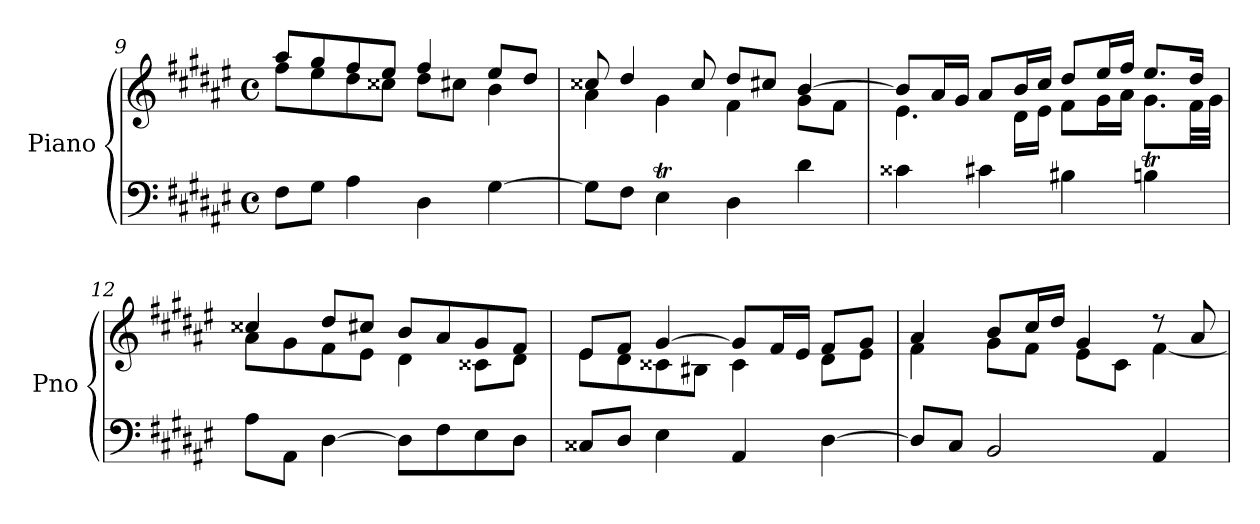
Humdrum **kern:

**kern	**kern
*part1	*part1
*staff2	*staff1
*I"Piano	*
*I'Pno	*
*clefF4	*clefG2
*k[f#c#g#d#a#e#]	*k[f#c#g#d#a#e#]
*M4/4	*M4/4
*met(c)	*met(c)
=9	=9
*	*^
8F#\L	8aa#/L	8ff#\L
8G#\J	8gg#/	8ee#\
4A#\	8ff#/	8dd#\
.	8ee#/J	8cc##X\J
4D#\	4ff#/	8dd#\L
.	.	8cc#X\J
[4G#\	8ee#/L	4b\
.	8dd#/J	.
=10	=10	=10
8G#\L]	8cc##X/	4a#\
8F#\J	4dd#/	.
4E#t\	.	4g#\
.	8cc##/	.
4D#\	8dd#/L	4f#\
.	8cc#X/J	.
4d#\	[4b/	8g#\L
.	.	8f#\J
=11	=11	=11
4c##X\	8b/L]	4.e#\
.	16a#/L	.
.	16g#/JJ	.
4c#X\	8a#/L	.
.	16b/L	16d#\LL
.	16cc#/JJ	16e#\JJ
4B#X\	8dd#/L	8f#\L
.	16ee#/L	16g#\L
.	16ff#/JJ	16a#\JJ
4Bn\	8.ee#/L	8.g#T\L
.	16dd#/Jk	32f#\LL
.	.	32g#\JJJ
=12	=12	=12
8A#\L	4cc##X/	8a#\L
8AA#\J	.	8g#\
[4D#\	8dd#/L	8f#\
.	8cc#X/J	8e#\J
8D#\L]	8b/L	4d#\
8F#\	8a#/	.
8E#\	8g#/	8c##X\L
8D#\J	8f#/J	8d#\J
=13	=13	=13
8C##X/L	8e#/L	8e#\L
8D#/J	8f#/J	8d#\
4E#\	[4g#/	8c##X\
.	.	8B#X\J
4AA#/	8g#/L]	4c##\
.	16f#/L	.
.	16e#/JJ	.
[4D#\	8f#/L	8d#\L
.	8g#/J	8e#\J
=14	=14	=14
8D#/L]	4a#/	4f#\
8C#/J	.	.
2BB/	8b/L	8g#\L
.	16cc#/L	8f#\J
.	16dd#/JJ	.
.	4g#/	8e#\L
.	.	8c#\J
4AA#/	8r	[4f#\
.	8a#/	.
*	*v	*v
=	=
*-	*-
